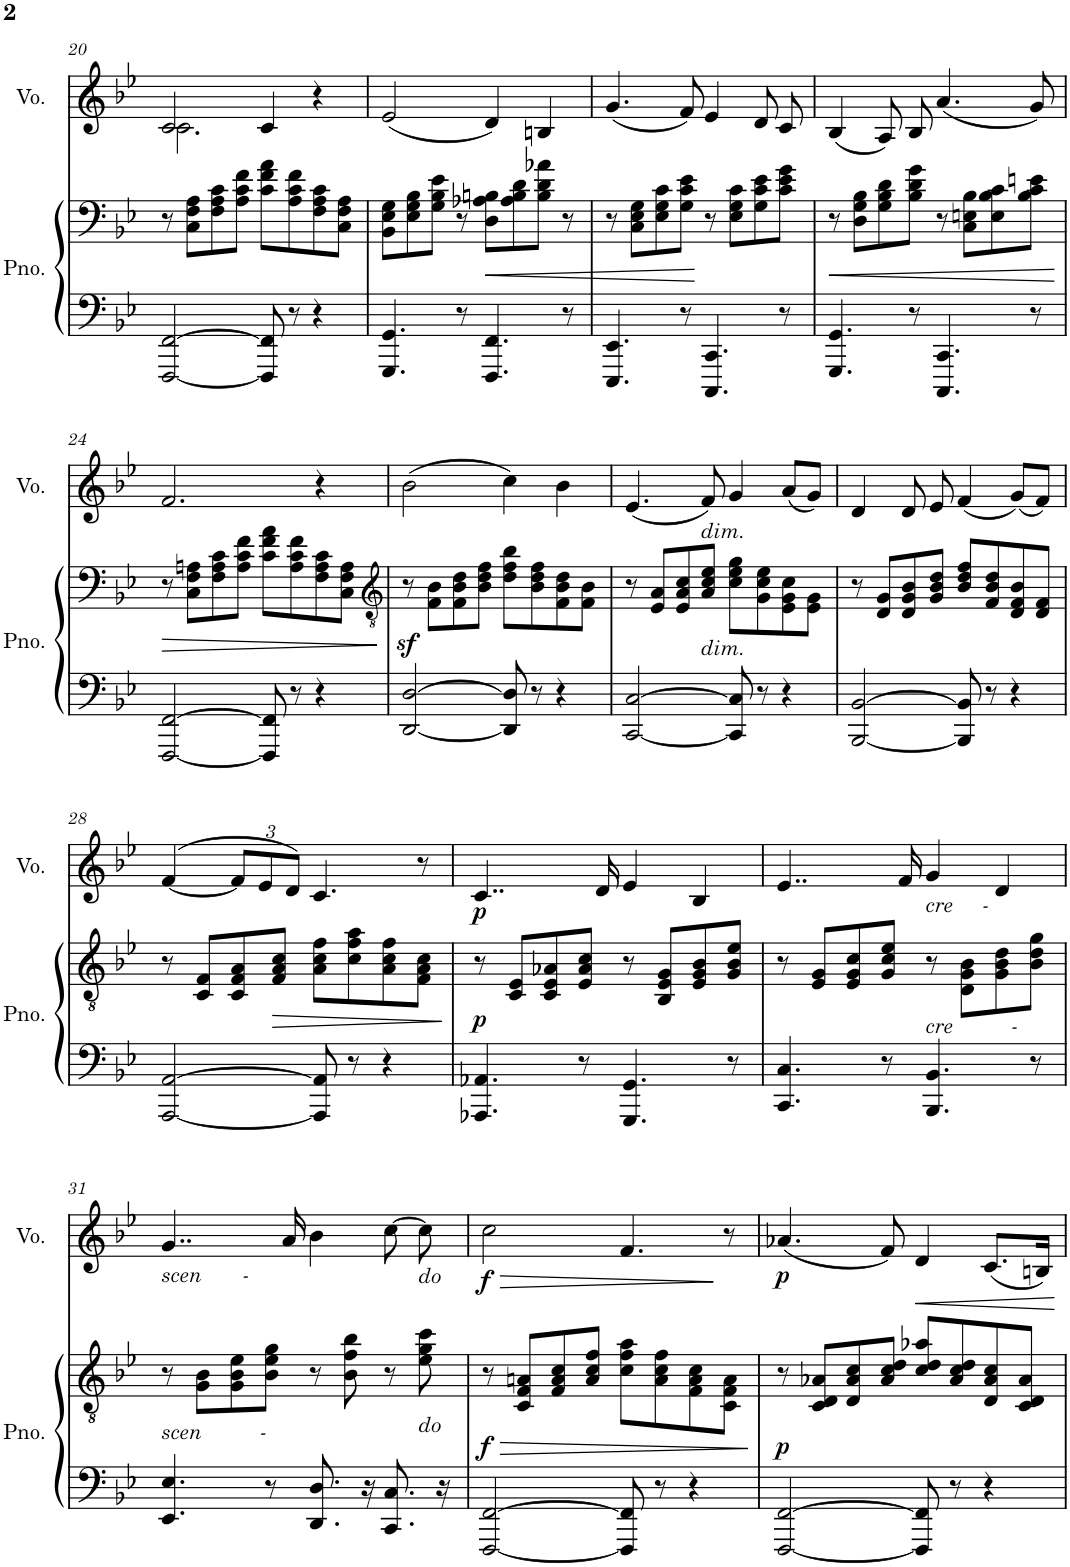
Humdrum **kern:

**kern	**kern	**dynam	**kern	**dynam
*part2	*part2	*part2	*part1	*part1
*staff3	*staff2	*staff2/3	*staff1	*staff1
*I"Piano	*	*	*I"Voice	*
*I'Pno.	*	*	*I'Vo.	*
!!LO:PB:g=z
*clefF4	*clefF4	*	*clefG2	*
*k[b-e-]	*k[b-e-]	*	*k[b-e-]	*
*M4/4	*M4/4	*	*M4/4	*
*met(c)	*met(c)	*	*met(c)	*
=20	=20	=20	=20	=20
*	*	*	*^	*
[2FFF/ [2FF/	8r	.	2c/	2.c\	.
.	8C\ 8F\ 8A\L	.	.	.	.
.	8F\ 8A\ 8c\	.	.	.	.
.	8A\ 8c\ 8f\J	.	.	.	.
8FFF/] 8FF/]	8c\ 8f\ 8a\L	.	4c/	.	.
8r	8A\ 8c\ 8f\	.	.	.	.
4r	8F\ 8A\ 8c\	.	4r	4ryy	.
.	8C\ 8F\ 8A\J	.	.	.	.
*	*	*	*v	*v	*
=21	=21	=21	=21	=21
4.GGG/ 4.GG/	8BB-\ 8E-\ 8G\L	.	(2e-/	.
.	8E-\ 8G\ 8B-\	.	.	.
.	8G\ 8B-\ 8e-\J	.	.	.
8r	8r	.	.	.
!	!	!LO:HP:b	!	!
4.FFF/ 4.FF/	8D\ 8A-X\ 8Bn\L	<	4d/)	.
.	8A-\ 8B\ 8d\	.	.	.
.	8B\ 8d\ 8a-X\J	.	4Bn/	.
8r	8r	.	.	.
=22	=22	=22	=22	=22
4.EEE-/ 4.EE-/	8r	.	(4.g/	.
.	8C\ 8E-\ 8G\L	.	.	.
.	8E-\ 8G\ 8c\	.	.	.
8r	8G\ 8c\ 8e-\J	.	8f/)	.
4.CCC/ 4.CC/	8r	[	4e-/	.
.	8E-\ 8G\ 8c\L	.	.	.
.	8G\ 8c\ 8e-\	.	8d/	.
8r	8c\ 8e-\ 8g\J	.	8c/	.
=23	=23	=23	=23	=23
!	!	!LO:HP:b	!	!
4.GGG/ 4.GG/	8r	<	(4B-/	.
.	8D\ 8G\ 8B-\L	.	.	.
.	8G\ 8B-\ 8d\	.	8A/)	.
8r	8B-\ 8d\ 8g\J	.	8B-/	.
4.CCC/ 4.CC/	8r	.	(4.a/	.
.	8C\ 8En\ 8B-\L	.	.	.
.	8E\ 8B-\ 8c\	.	.	.
8r	8B-\ 8c\ 8en\J	.	8g/)	.
.	.	[	.	.
!!LO:LB:g=z
=24	=24	=24	=24	=24
!	!	!LO:HP:b	!	!
[2FFF/ [2FF/	8r	>	2.f/	.
.	8C\ 8F\ 8An\L	.	.	.
.	8F\ 8A\ 8c\	.	.	.
.	8A\ 8c\ 8f\J	.	.	.
8FFF/] 8FF/]	8c\ 8f\ 8a\L	.	.	.
8r	8A\ 8c\ 8f\	.	.	.
4r	8F\ 8A\ 8c\	.	4r	.
.	8C\ 8F\ 8A\J	.	.	.
.	.	]	.	.
=25	=25	=25	=25	=25
*	*clefGv2	*	*	*
!	!	!LO:DY:b	!	!
[2DD/ [2D/	8r	sf	(2b-\	.
.	8F\ 8B-\L	.	.	.
.	8F\ 8B-\ 8d\	.	.	.
.	8B-\ 8d\ 8f\J	.	.	.
8DD/] 8D/]	8d\ 8f\ 8b-\L	.	4cc\)	.
8r	8B-\ 8d\ 8f\	.	.	.
4r	8F\ 8B-\ 8d\	.	4b-\	.
.	8F\ 8B-\J	.	.	.
=26	=26	=26	=26	=26
[2CC/ [2C/	8r	.	(4.e-/	.
.	8E-/ 8A/L	.	.	.
.	8E-/ 8A/ 8c/	.	.	.
!	!	!	!LO:TX:b:i:t=dim.	!
!	!LO:TX:b:i:t=dim.	!	!	!
.	8A/ 8c/ 8e-/J	.	8f/)	.
8CC/] 8C/]	8c\ 8e-\ 8g\L	.	4g/	.
8r	8G\ 8c\ 8e-\	.	.	.
4r	8E-\ 8G\ 8c\	.	(8a/L	.
.	8E-\ 8G\J	.	8g/J)	.
=27	=27	=27	=27	=27
[2BBB-/ [2BB-/	8r	.	4d/	.
.	8D/ 8G/L	.	.	.
.	8D/ 8G/ 8B-/	.	8d/	.
.	8G/ 8B-/ 8d/J	.	8e-/	.
8BBB-/] 8BB-/]	8B-/ 8d/ 8f/L	.	(4f/	.
8r	8F/ 8B-/ 8d/	.	.	.
4r	8D/ 8F/ 8B-/	.	(8g/L)	.
.	8D/ 8F/J	.	8f/J)	.
!!LO:LB:g=z
=28	=28	=28	=28	=28
[2AAA/ [2AA/	8r	.	(>[4f/	.
.	8C/ 8F/L	.	.	.
*	*	*	*Xbrackettup	*
.	8C/ 8F/ 8A/	.	12f/L]	.
.	.	.	12e-/	.
!	!	!LO:HP:b	!	!
.	8F/ 8A/ 8c/J	>	.	.
.	.	.	12d/J)	.
8AAA/] 8AA/]	8A\ 8c\ 8f\L	.	4.c/	.
8r	8c\ 8f\ 8a\	.	.	.
4r	8A\ 8c\ 8f\	.	.	.
.	8F\ 8A\ 8c\J	.	8r	.
.	.	]	.	.
=29	=29	=29	=29	=29
!	!	!LO:DY:b	!	!LO:DY:b
4.AAA-X/ 4.AA-X/	8r	p	4..c/	p
.	8C/ 8E-/L	.	.	.
.	8C/ 8E-/ 8A-X/	.	.	.
8r	8E-/ 8A-/ 8c/J	.	.	.
.	.	.	16d/	.
4.GGG/ 4.GG/	8r	.	4e-/	.
.	8BB-/ 8E-/ 8G/L	.	.	.
.	8E-/ 8G/ 8B-/	.	4B-/	.
8r	8G/ 8B-/ 8e-/J	.	.	.
=30	=30	=30	=30	=30
4.CC/ 4.C/	8r	.	4..e-/	.
.	8E-/ 8G/L	.	.	.
.	8E-/ 8G/ 8c/	.	.	.
8r	8G/ 8c/ 8e-/J	.	.	.
.	.	.	16f/	.
!	!	!	!LO:TX:b:i:t=cre     -	!
!	!LO:TX:b:i:t=cre          -	!	!	!
4.BBB-/ 4.BB-/	8r	.	4g/	.
.	8D\ 8G\ 8B-\L	.	.	.
.	8G\ 8B-\ 8d\	.	4d/	.
8r	8B-\ 8d\ 8g\J	.	.	.
!!LO:LB:g=z
=31	=31	=31	=31	=31
!	!	!	!LO:TX:b:i:t=scen       -	!
!	!LO:TX:b:i:t=scen          -	!	!	!
4.EE-/ 4.E-/	8r	.	4..g/	.
.	8G\ 8B-\L	.	.	.
.	8G\ 8B-\ 8e-\	.	.	.
8r	8B-\ 8e-\ 8g\J	.	.	.
.	.	.	16a/	.
8.DD/ 8.D/	8r	.	4b-\	.
.	8B-\ 8f\ 8b-\	.	.	.
16r	.	.	.	.
8.CC/ 8.C/	8r	.	[8cc\	.
!	!	!	!LO:TX:b:i:t=do	!
!	!LO:TX:b:i:t=do	!	!	!
.	8e-\ 8g\ 8cc\	.	8cc\]	.
16r	.	.	.	.
=32	=32	=32	=32	=32
!	!	!LO:HP:b	!	!LO:HP:b
!	!	!LO:DY:n=1:b	!	!LO:DY:n=1:b
[2FFF/ [2FF/	8r	> f	2cc\	> f
.	8C/ 8F/ 8An/L	.	.	.
.	8F/ 8A/ 8c/	.	.	.
.	8A/ 8c/ 8f/J	.	.	.
8FFF/] 8FF/]	8c\ 8f\ 8a\L	.	4.f/	.
8r	8A\ 8c\ 8f\	.	.	.
4r	8F\ 8A\ 8c\	.	.	.
.	8C\ 8F\ 8A\J	.	8r	]
.	.	]	.	.
=33	=33	=33	=33	=33
!	!	!LO:DY:b	!	!LO:DY:b
[2FFF/ [2FF/	8r	p	(4.a-X/	p
.	8C/ 8D/ 8A-X/L	.	.	.
.	8D/ 8A-/ 8c/	.	.	.
.	8A-/ 8c/ 8d/J	.	8f/)	.
!	!	!	!	!LO:HP:b
8FFF/] 8FF/]	8c/ 8d/ 8a-X/L	.	4d/	<
8r	8A-/ 8c/ 8d/	.	.	.
4r	8D/ 8A-/ 8c/	.	(8.c/L	.
.	8C/ 8D/ 8A-/J	.	.	.
.	.	.	16Bn/Jk)	.
.	.	.	.	[
=	=	=	=	=
*-	*-	*-	*-	*-
